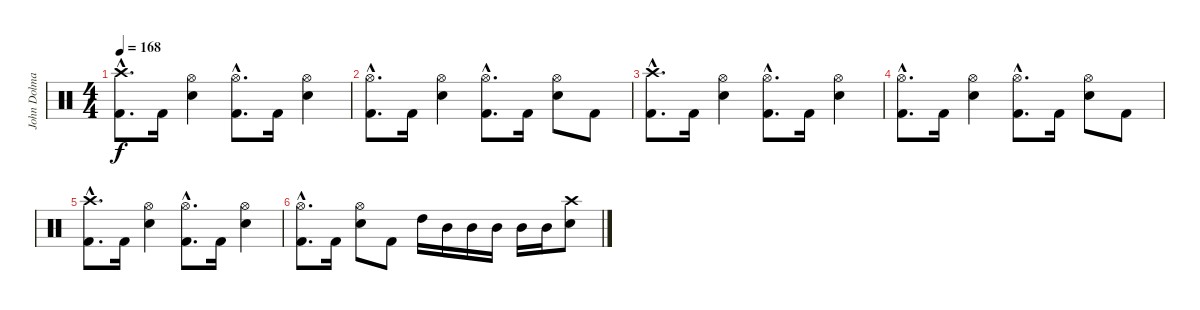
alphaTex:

\track ("John Dolmayan" "John Dolma") {instrument percussion}
\staff {score}
\articulation defaults
\ts (4 4)
\tempo 168
\clef neutral
\ks c
("Crash high (hit)"{hac} "Kick (hit) 2"{hac}).8{d dy f} "Kick (hit) 2".16 ("Hi-Hat (open)" "Electric Snare (hit)").4 ("Hi-Hat (open)"{hac} "Kick (hit) 2"{hac}).8{d} "Kick (hit) 2".16 ("Hi-Hat (open)" "Electric Snare (hit)").4 |
("Hi-Hat (open)"{hac} "Kick (hit) 2"{hac}).8{d} "Kick (hit) 2".16 ("Hi-Hat (open)" "Electric Snare (hit)").4 ("Hi-Hat (open)"{hac} "Kick (hit) 2"{hac}).8{d} "Kick (hit) 2".16 ("Hi-Hat (open)" "Electric Snare (hit)").8 "Kick (hit) 2".8 |
("Crash high (hit)"{hac} "Kick (hit) 2"{hac}).8{d} "Kick (hit) 2".16 ("Hi-Hat (open)" "Electric Snare (hit)").4 ("Hi-Hat (open)"{hac} "Kick (hit) 2"{hac}).8{d} "Kick (hit) 2".16 ("Hi-Hat (open)" "Electric Snare (hit)").4 |
("Hi-Hat (open)"{hac} "Kick (hit) 2"{hac}).8{d} "Kick (hit) 2".16 ("Hi-Hat (open)" "Electric Snare (hit)").4 ("Hi-Hat (open)"{hac} "Kick (hit) 2"{hac}).8{d} "Kick (hit) 2".16 ("Hi-Hat (open)" "Electric Snare (hit)").8 "Kick (hit) 2".8 |
("Crash high (hit)"{hac} "Kick (hit) 2"{hac}).8{d} "Kick (hit) 2".16 ("Hi-Hat (open)" "Electric Snare (hit)").4 ("Hi-Hat (open)"{hac} "Kick (hit) 2"{hac}).8{d} "Kick (hit) 2".16 ("Hi-Hat (open)" "Electric Snare (hit)").4 |
("Hi-Hat (open)"{hac} "Kick (hit) 2"{hac}).8{d} "Kick (hit) 2".16 ("Hi-Hat (open)" "Electric Snare (hit)").8 "Kick (hit) 2".8 "High Tom (hit)".16 "Mid Tom (hit)".16 "Mid Tom (hit)".16 "Mid Tom (hit)".16 "Mid Tom (hit)".16 "Mid Tom (hit)".16 ("Crash high (hit)" "Electric Snare (hit)").8
